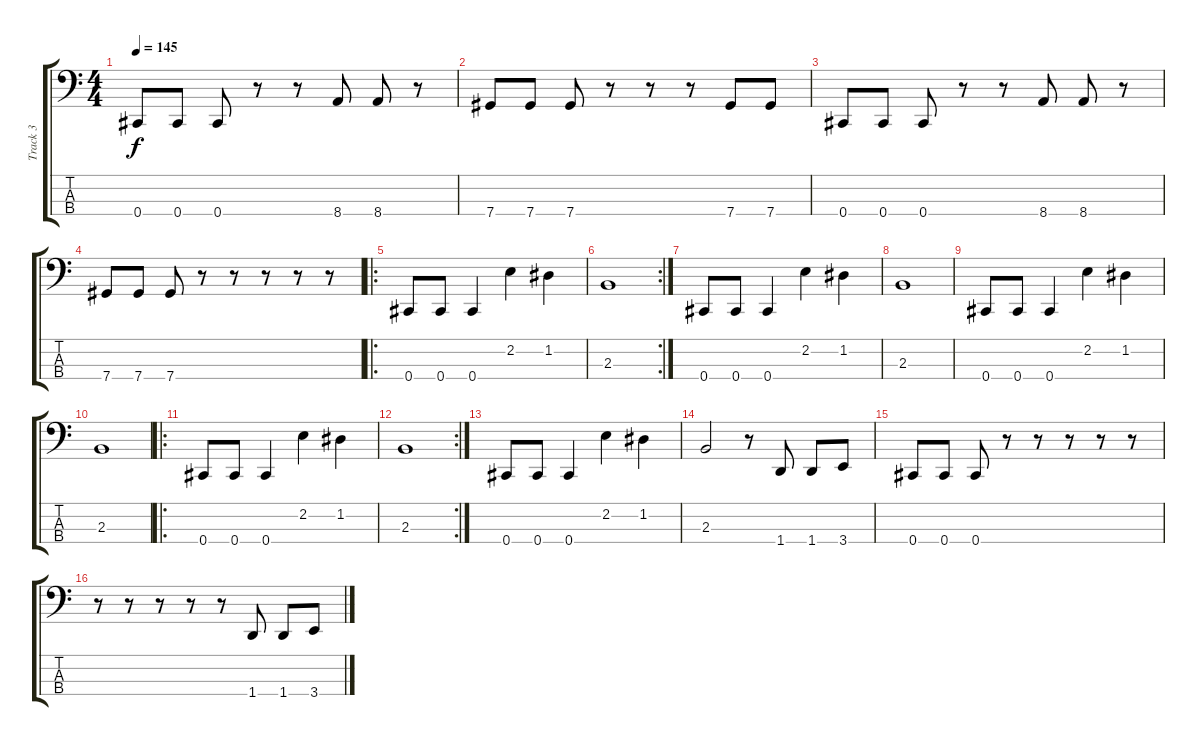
\track ("Track 3" "Track 3") {instrument electricbassfinger}
\staff {score tabs}
\tuning (G2 D2 A1 Db1) {hide}
\ts (4 4)
\tempo 145
\clef f4
\ks c
0.4.8{dy f} 0.4.8 0.4.8 r.8 r.8 8.4.8 8.4.8 r.8 |
7.4.8 7.4.8 7.4.8 r.8 r.8 r.8 7.4.8 7.4.8 |
0.4.8 0.4.8 0.4.8 r.8 r.8 8.4.8 8.4.8 r.8 |
7.4.8 7.4.8 7.4.8 r.8 r.8 r.8 r.8 r.8 |
\ro
0.4.8 0.4.8 0.4.4 2.2.4 1.2.4 |
\rc 2
2.3.1 |
0.4.8 0.4.8 0.4.4 2.2.4 1.2.4 |
2.3.1 |
0.4.8 0.4.8 0.4.4 2.2.4 1.2.4 |
2.3.1 |
\ro
0.4.8 0.4.8 0.4.4 2.2.4 1.2.4 |
\rc 2
2.3.1 |
0.4.8 0.4.8 0.4.4 2.2.4 1.2.4 |
2.3.2 r.8 1.4.8 1.4.8 3.4.8 |
0.4.8 0.4.8 0.4.8 r.8 r.8 r.8 r.8 r.8 |
r.8 r.8 r.8 r.8 r.8 1.4.8 1.4.8 3.4.8
